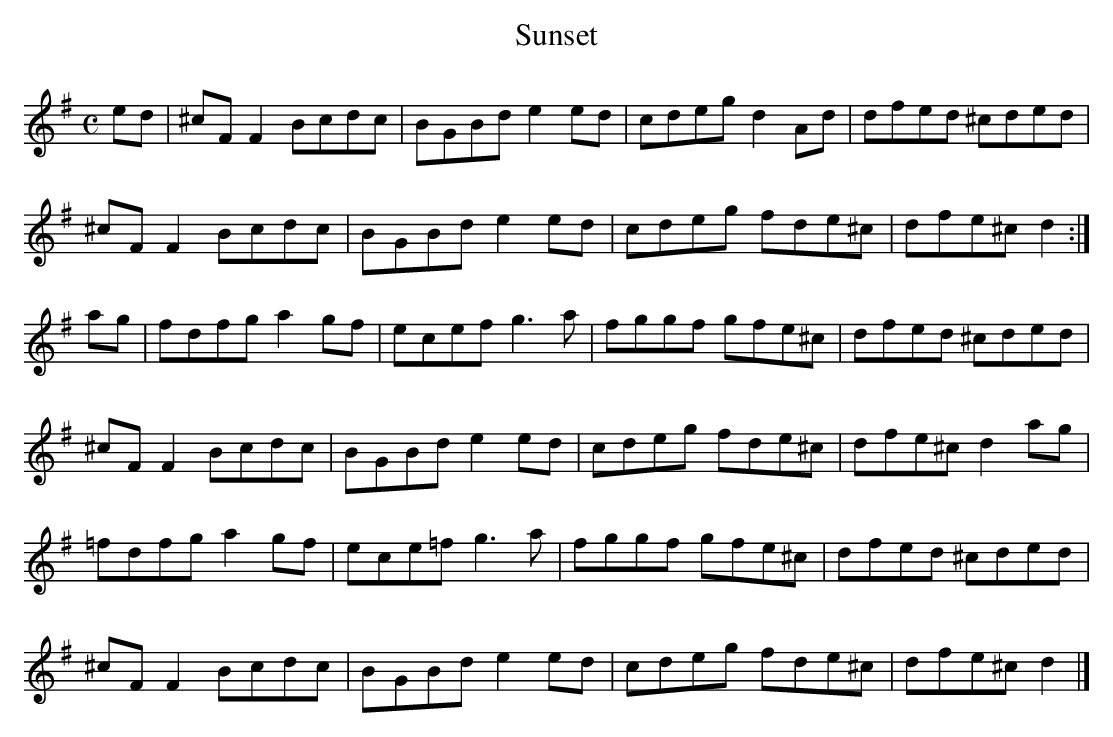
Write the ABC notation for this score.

X:1
T:Sunset
M:C
L:1/8
K:D Mixolydian
ed|^cFF2 Bcdc|BGBd e2ed|cdeg d2Ad|dfed ^cded|!
^cFF2 Bcdc|BGBd e2ed|cdeg fde^c|dfe^c d2:|!
ag|fdfg a2gf|ecef g3a|fggf gfe^c|dfed ^cded|!
^cFF2 Bcdc|BGBd e2ed|cdeg fde^c|dfe^c d2ag|!
=fdfg a2gf|ece=f g3a|fggf gfe^c|dfed ^cded|!
^cFF2 Bcdc|BGBd e2ed|cdeg fde^c|dfe^c d2|]!
